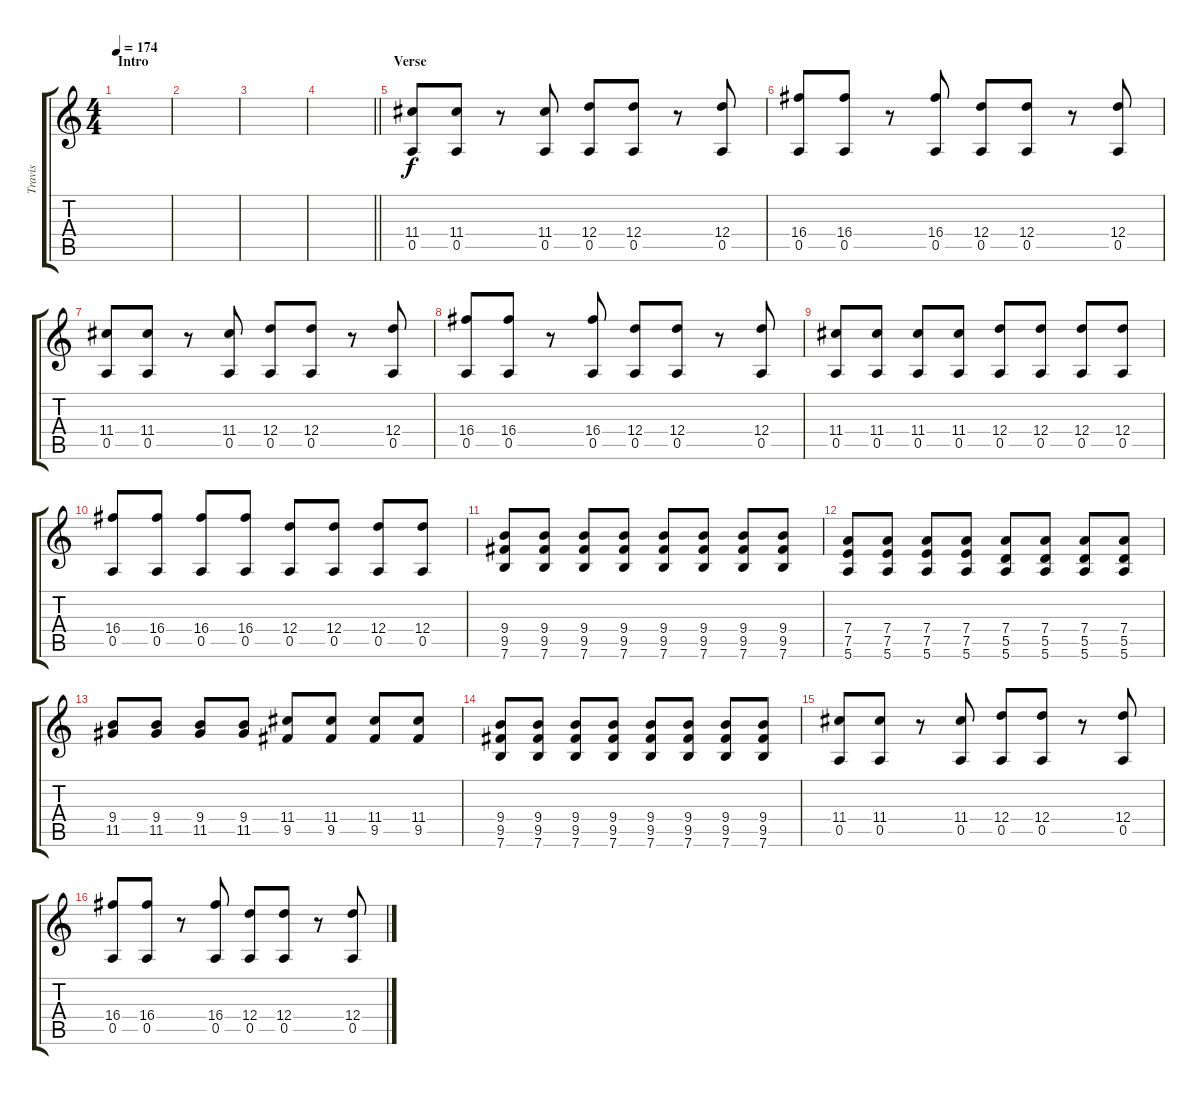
\track ("Travis" "Travis") {instrument distortionguitar}
\staff {score tabs}
\tuning (E4 B3 G3 D3 A2 E2) {hide}
\ts (4 4)
\section ("" "Intro")
\tempo 174
\clef g2
\ks c
|
|
|
\barLineRight lightlight
|
\section ("" "Verse")
(11.4 0.5).8 (11.4 0.5).8 r.8 (11.4 0.5).8 (12.4 0.5).8 (12.4 0.5).8 r.8 (12.4 0.5).8 |
(16.4 0.5).8 (16.4 0.5).8 r.8 (16.4 0.5).8 (12.4 0.5).8 (12.4 0.5).8 r.8 (12.4 0.5).8 |
(11.4 0.5).8 (11.4 0.5).8 r.8 (11.4 0.5).8 (12.4 0.5).8 (12.4 0.5).8 r.8 (12.4 0.5).8 |
(16.4 0.5).8 (16.4 0.5).8 r.8 (16.4 0.5).8 (12.4 0.5).8 (12.4 0.5).8 r.8 (12.4 0.5).8 |
(11.4 0.5).8 (11.4 0.5).8 (11.4 0.5).8 (11.4 0.5).8 (12.4 0.5).8 (12.4 0.5).8 (12.4 0.5).8 (12.4 0.5).8 |
(16.4 0.5).8 (16.4 0.5).8 (16.4 0.5).8 (16.4 0.5).8 (12.4 0.5).8 (12.4 0.5).8 (12.4 0.5).8 (12.4 0.5).8 |
(9.4 9.5 7.6).8 (9.4 9.5 7.6).8 (9.4 9.5 7.6).8 (9.4 9.5 7.6).8 (9.4 9.5 7.6).8 (9.4 9.5 7.6).8 (9.4 9.5 7.6).8 (9.4 9.5 7.6).8 |
(7.4 7.5 5.6).8 (7.4 7.5 5.6).8 (7.4 7.5 5.6).8 (7.4 7.5 5.6).8 (7.4 5.5 5.6).8 (7.4 5.5 5.6).8 (7.4 5.5 5.6).8 (7.4 5.5 5.6).8 |
(9.4 11.5).8 (9.4 11.5).8 (9.4 11.5).8 (9.4 11.5).8 (11.4 9.5).8 (11.4 9.5).8 (11.4 9.5).8 (11.4 9.5).8 |
(9.4 9.5 7.6).8 (9.4 9.5 7.6).8 (9.4 9.5 7.6).8 (9.4 9.5 7.6).8 (9.4 9.5 7.6).8 (9.4 9.5 7.6).8 (9.4 9.5 7.6).8 (9.4 9.5 7.6).8 |
(11.4 0.5).8 (11.4 0.5).8 r.8 (11.4 0.5).8 (12.4 0.5).8 (12.4 0.5).8 r.8 (12.4 0.5).8 |
(16.4 0.5).8 (16.4 0.5).8 r.8 (16.4 0.5).8 (12.4 0.5).8 (12.4 0.5).8 r.8 (12.4 0.5).8
